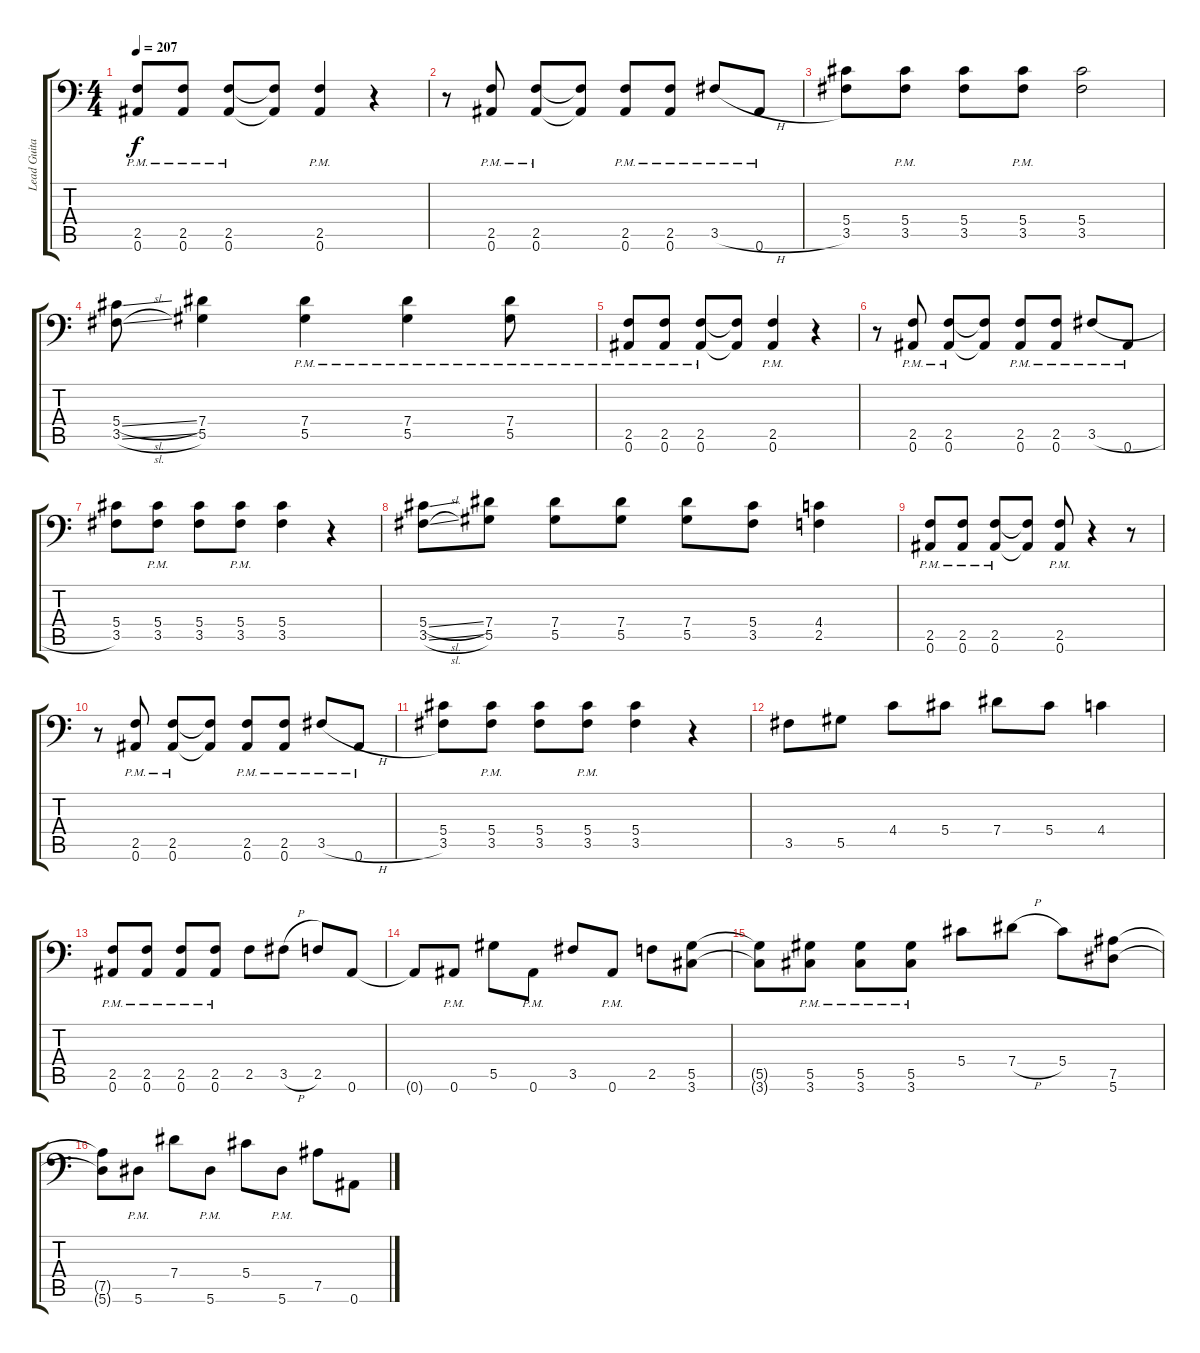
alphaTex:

\track ("Lead Guitar" "Lead Guita") {instrument distortionguitar}
\staff {score tabs}
\tuning (Bb3 F3 Db3 Ab2 Eb2 Bb1) {hide}
\ts (4 4)
\tempo 207
\clef f4
\ks c
(2.5{pm} 0.6{pm}).8{dy f} (2.5{pm} 0.6{pm}).8 (2.5{pm} 0.6{pm}).8 (2.5{t} 0.6{t}).8 (2.5{pm} 0.6{pm}).4 r.4 |
r.8 (2.5{pm} 0.6{pm}).8 (2.5{pm} 0.6{pm}).8 (2.5{t} 0.6{t}).8 (2.5{pm} 0.6{pm}).8 (2.5{pm} 0.6{pm}).8 3.5{h pm}.8 0.6{pm}.8 |
(5.4 3.5).8 (5.4{pm} 3.5{pm}).8 (5.4 3.5).8 (5.4{pm} 3.5{pm}).8 (5.4 3.5).2 |
(5.4{sl} 3.5{sl}).8 (7.4 5.5).4 (7.4{pm} 5.5{pm}).4 (7.4{pm} 5.5{pm}).4 (7.4{pm} 5.5).8 |
(2.5{pm} 0.6{pm}).8 (2.5{pm} 0.6{pm}).8 (2.5{pm} 0.6{pm}).8 (2.5{t} 0.6{t}).8 (2.5{pm} 0.6{pm}).4 r.4 |
r.8 (2.5{pm} 0.6{pm}).8 (2.5{pm} 0.6{pm}).8 (2.5{t} 0.6{t}).8 (2.5{pm} 0.6{pm}).8 (2.5{pm} 0.6{pm}).8 3.5{h pm}.8 0.6{pm}.8 |
(5.4 3.5).8 (5.4{pm} 3.5{pm}).8 (5.4 3.5).8 (5.4{pm} 3.5{pm}).8 (5.4 3.5).4 r.4 |
(5.4{sl} 3.5{sl}).8 (7.4 5.5).8 (7.4 5.5).8 (7.4 5.5).8 (7.4 5.5).8 (5.4 3.5).8 (4.4 2.5).4 |
(2.5{pm} 0.6{pm}).8 (2.5{pm} 0.6{pm}).8 (2.5{pm} 0.6{pm}).8 (2.5{t} 0.6{t}).8 (2.5{pm} 0.6{pm}).8 r.4 r.8 |
r.8 (2.5{pm} 0.6{pm}).8 (2.5{pm} 0.6{pm}).8 (2.5{t} 0.6{t}).8 (2.5{pm} 0.6{pm}).8 (2.5{pm} 0.6{pm}).8 3.5{h pm}.8 0.6{pm}.8 |
(5.4 3.5).8 (5.4{pm} 3.5{pm}).8 (5.4 3.5).8 (5.4{pm} 3.5{pm}).8 (5.4 3.5).4 r.4 |
3.5.8 5.5.8 4.4.8 5.4.8 7.4.8 5.4.8 4.4.4 |
(2.5{pm} 0.6{pm}).8 (2.5{pm} 0.6{pm}).8 (2.5{pm} 0.6{pm}).8 (2.5{pm} 0.6{pm}).8 2.5.8 3.5{h}.8 2.5.8 0.6.8 |
0.6{t}.8 0.6{pm}.8 5.5.8 0.6{pm}.8 3.5.8 0.6{pm}.8 2.5.8 (5.5 3.6).8 |
(5.5{t} 3.6{t}).8 (5.5{pm} 3.6{pm}).8 (5.5{pm} 3.6{pm}).8 (5.5{pm} 3.6{pm}).8 5.4.8 7.4{h}.8 5.4.8 (7.5 5.6).8 |
(7.5{t} 5.6{t}).8 5.6{pm}.8 7.4.8 5.6{pm}.8 5.4.8 5.6{pm}.8 7.5.8 0.6.8
